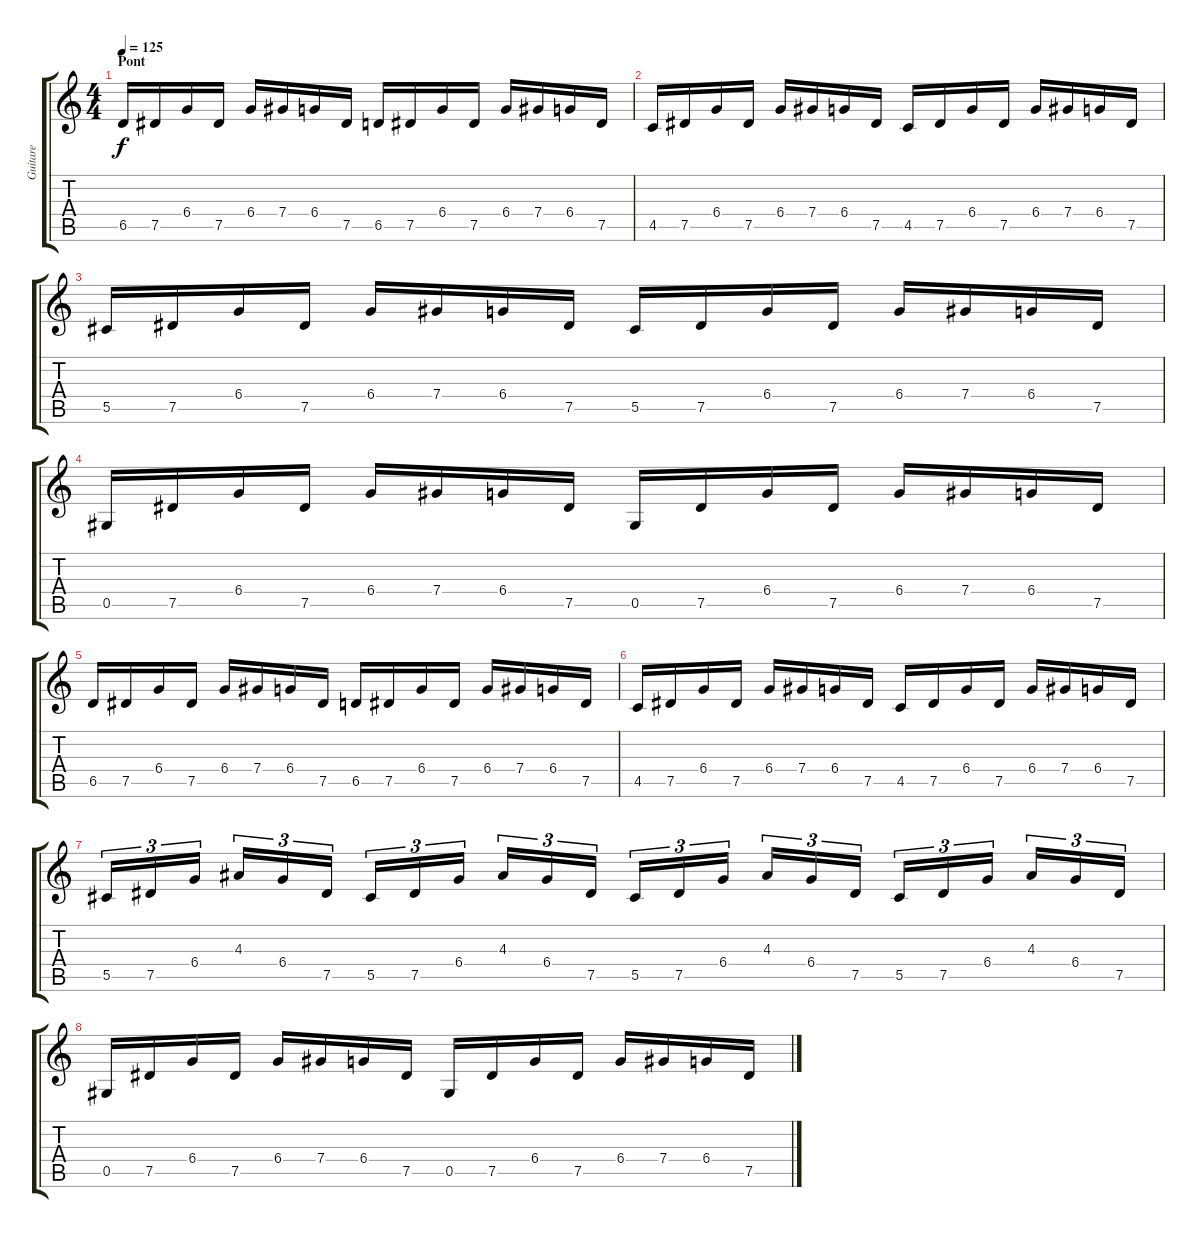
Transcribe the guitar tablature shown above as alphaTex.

\track ("Guitare" "Guitare") {instrument overdrivenguitar}
\staff {score tabs}
\tuning (Eb4 Bb3 Gb3 Db3 Ab2 Eb2) {hide}
\ts (4 4)
\section ("" "Pont")
\tempo 125
\clef g2
\ks c
6.5.16{dy f} 7.5.16 6.4.16 7.5.16 6.4.16 7.4.16 6.4.16 7.5.16 6.5.16 7.5.16 6.4.16 7.5.16 6.4.16 7.4.16 6.4.16 7.5.16 |
4.5.16 7.5.16 6.4.16 7.5.16 6.4.16 7.4.16 6.4.16 7.5.16 4.5.16 7.5.16 6.4.16 7.5.16 6.4.16 7.4.16 6.4.16 7.5.16 |
5.5.16 7.5.16 6.4.16 7.5.16 6.4.16 7.4.16 6.4.16 7.5.16 5.5.16 7.5.16 6.4.16 7.5.16 6.4.16 7.4.16 6.4.16 7.5.16 |
0.5.16 7.5.16 6.4.16 7.5.16 6.4.16 7.4.16 6.4.16 7.5.16 0.5.16 7.5.16 6.4.16 7.5.16 6.4.16 7.4.16 6.4.16 7.5.16 |
6.5.16 7.5.16 6.4.16 7.5.16 6.4.16 7.4.16 6.4.16 7.5.16 6.5.16 7.5.16 6.4.16 7.5.16 6.4.16 7.4.16 6.4.16 7.5.16 |
4.5.16 7.5.16 6.4.16 7.5.16 6.4.16 7.4.16 6.4.16 7.5.16 4.5.16 7.5.16 6.4.16 7.5.16 6.4.16 7.4.16 6.4.16 7.5.16 |
5.5.16{tu (3 2)} 7.5.16{tu (3 2)} 6.4.16{tu (3 2)} 4.3.16{tu (3 2)} 6.4.16{tu (3 2)} 7.5.16{tu (3 2)} 5.5.16{tu (3 2)} 7.5.16{tu (3 2)} 6.4.16{tu (3 2)} 4.3.16{tu (3 2)} 6.4.16{tu (3 2)} 7.5.16{tu (3 2)} 5.5.16{tu (3 2)} 7.5.16{tu (3 2)} 6.4.16{tu (3 2)} 4.3.16{tu (3 2)} 6.4.16{tu (3 2)} 7.5.16{tu (3 2)} 5.5.16{tu (3 2)} 7.5.16{tu (3 2)} 6.4.16{tu (3 2)} 4.3.16{tu (3 2)} 6.4.16{tu (3 2)} 7.5.16{tu (3 2)} |
0.5.16 7.5.16 6.4.16 7.5.16 6.4.16 7.4.16 6.4.16 7.5.16 0.5.16 7.5.16 6.4.16 7.5.16 6.4.16 7.4.16 6.4.16 7.5.16
